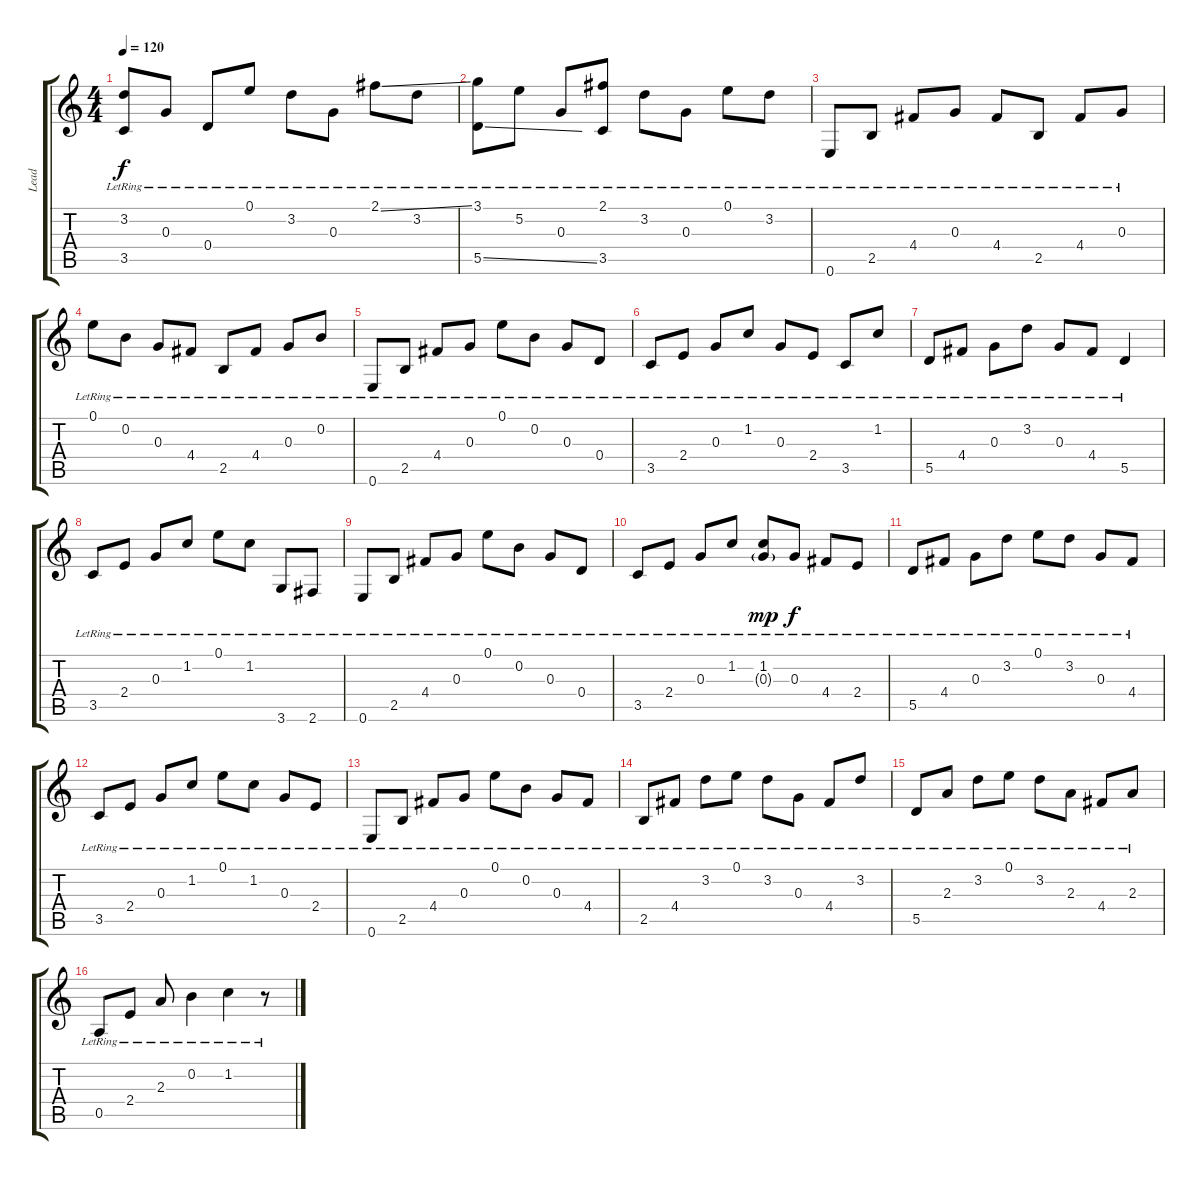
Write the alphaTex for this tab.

\track ("Lead" "Lead") {instrument acousticguitarsteel}
\staff {score tabs}
\tuning (E4 B3 G3 D3 A2 E2) {hide}
\ts (4 4)
\tempo 120
\clef g2
\ks c
(3.2{lr} 3.5{lr}).8{dy f} 0.3{lr}.8 0.4{lr}.8 0.1{lr}.8 3.2{lr}.8 0.3{lr}.8 2.1{ss lr}.8 3.2{lr}.8 |
(3.1{lr} 5.5{ss lr}).8 5.2{lr}.8 0.3{lr}.8 (2.1{lr} 3.5{lr}).8 3.2{lr}.8 0.3{lr}.8 0.1{lr}.8 3.2{lr}.8 |
0.6{lr}.8 2.5{lr}.8 4.4{lr}.8 0.3{lr}.8 4.4{lr}.8 2.5{lr}.8 4.4{lr}.8 0.3{lr}.8 |
0.1{lr}.8 0.2{lr}.8 0.3{lr}.8 4.4{lr}.8 2.5{lr}.8 4.4{lr}.8 0.3{lr}.8 0.2{lr}.8 |
0.6{lr}.8 2.5{lr}.8 4.4{lr}.8 0.3{lr}.8 0.1{lr}.8 0.2{lr}.8 0.3{lr}.8 0.4{lr}.8 |
3.5{lr}.8 2.4{lr}.8 0.3{lr}.8 1.2{lr}.8 0.3{lr}.8 2.4{lr}.8 3.5{lr}.8 1.2{lr}.8 |
5.5{lr}.8 4.4{lr}.8 0.3{lr}.8 3.2{lr}.8 0.3{lr}.8 4.4{lr}.8 5.5{lr}.4 |
3.5{lr}.8 2.4{lr}.8 0.3{lr}.8 1.2{lr}.8 0.1{lr}.8 1.2{lr}.8 3.6{lr}.8 2.6{lr}.8 |
0.6{lr}.8 2.5{lr}.8 4.4{lr}.8 0.3{lr}.8 0.1{lr}.8 0.2{lr}.8 0.3{lr}.8 0.4{lr}.8 |
3.5{lr}.8 2.4{lr}.8 0.3{lr}.8 1.2{lr}.8 (1.2{lr} 0.3{g lr}).8{dy mp} 0.3{lr}.8{dy f} 4.4{lr}.8 2.4{lr}.8 |
5.5{lr}.8 4.4{lr}.8 0.3{lr}.8 3.2{lr}.8 0.1{lr}.8 3.2{lr}.8 0.3{lr}.8 4.4{lr}.8 |
3.5{lr}.8 2.4{lr}.8 0.3{lr}.8 1.2{lr}.8 0.1{lr}.8 1.2{lr}.8 0.3{lr}.8 2.4{lr}.8 |
0.6{lr}.8 2.5{lr}.8 4.4{lr}.8 0.3{lr}.8 0.1{lr}.8 0.2{lr}.8 0.3{lr}.8 4.4{lr}.8 |
2.5{lr}.8 4.4{lr}.8 3.2{lr}.8 0.1{lr}.8 3.2{lr}.8 0.3{lr}.8 4.4{lr}.8 3.2{lr}.8 |
5.5{lr}.8 2.3{lr}.8 3.2{lr}.8 0.1{lr}.8 3.2{lr}.8 2.3{lr}.8 4.4{lr}.8 2.3{lr}.8 |
0.5{lr}.8 2.4{lr}.8 2.3{lr}.8 0.2{lr}.4 1.2{lr}.4 r.8
